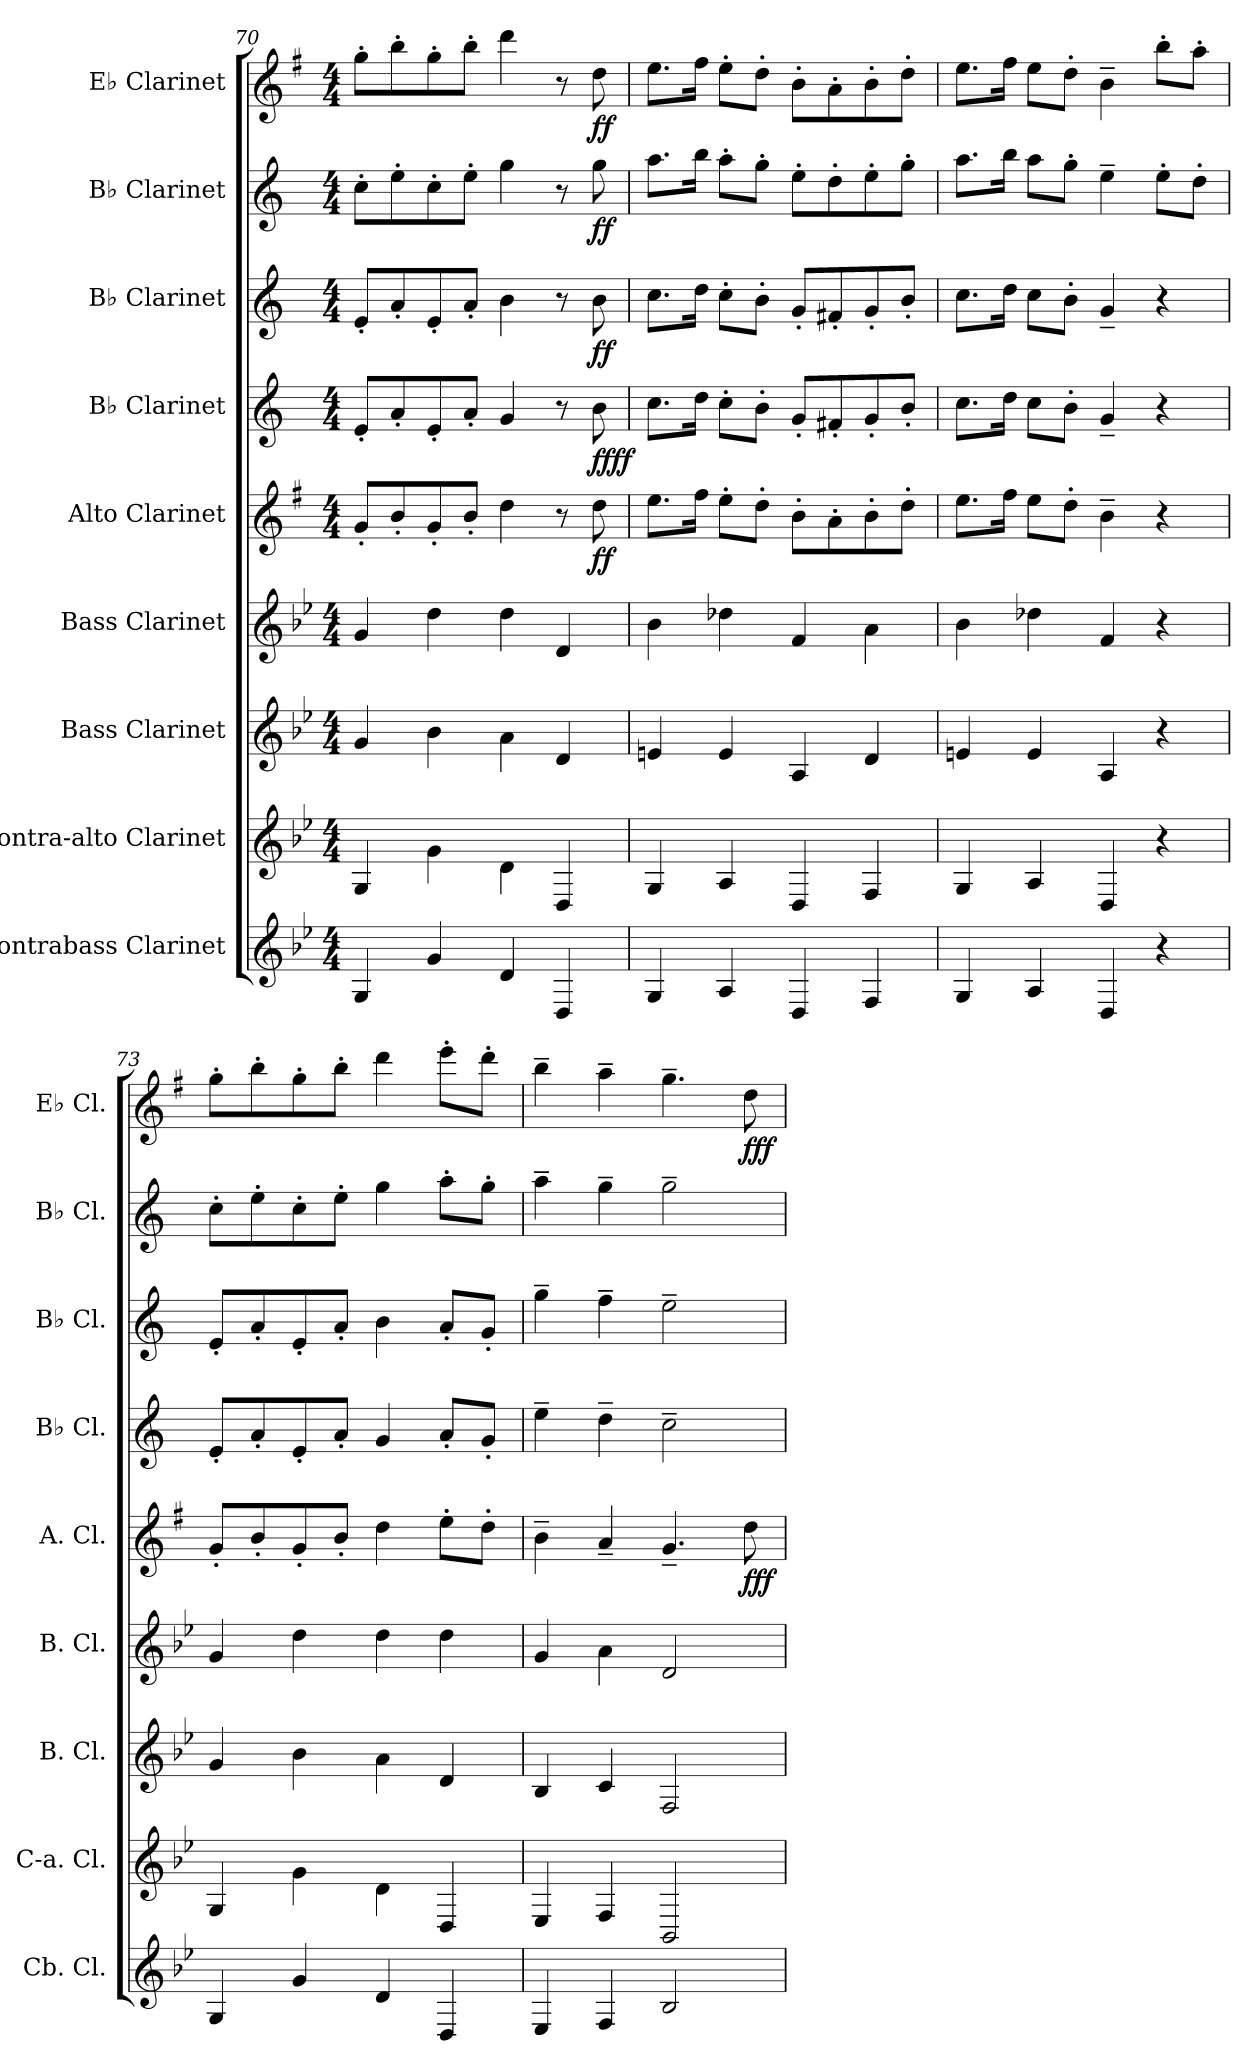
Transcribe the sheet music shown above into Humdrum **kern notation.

**kern	**kern	**kern	**kern	**kern	**dynam	**kern	**dynam	**kern	**dynam	**kern	**dynam	**kern	**dynam
*part9	*part8	*part7	*part6	*part5	*part5	*part4	*part4	*part3	*part3	*part2	*part2	*part1	*part1
*staff9	*staff8	*staff7	*staff6	*staff5	*staff5	*staff4	*staff4	*staff3	*staff3	*staff2	*staff2	*staff1	*staff1
*I"Contrabass Clarinet	*I"Contra-alto Clarinet	*I"Bass Clarinet	*I"Bass Clarinet	*I"Alto Clarinet	*	*I"B♭ Clarinet	*	*I"B♭ Clarinet	*	*I"B♭ Clarinet	*	*I"E♭ Clarinet	*
*I'Cb. Cl.	*I'C-a. Cl.	*I'B. Cl.	*I'B. Cl.	*I'A. Cl.	*	*I'B♭ Cl.	*	*I'B♭ Cl.	*	*I'B♭ Cl.	*	*I'E♭ Cl.	*
!!LO:PB:g=z
*clefG2	*clefG2	*clefG2	*clefG2	*clefG2	*	*clefG2	*	*clefG2	*	*clefG2	*	*clefG2	*
*ITrd15c26	*ITrd12c21	*ITrd8c14	*ITrd8c14	*ITrd5c9	*	*ITrd1c2	*	*ITrd1c2	*	*ITrd1c2	*	*ITrd-2c-3	*
*k[b-e-]	*k[b-e-]	*k[b-e-]	*k[b-e-]	*k[b-e-]	*	*k[b-e-]	*	*k[b-e-]	*	*k[b-e-]	*	*k[b-e-]	*
*M4/4	*M4/4	*M4/4	*M4/4	*M4/4	*	*M4/4	*	*M4/4	*	*M4/4	*	*M4/4	*
=70	=70	=70	=70	=70	=70	=70	=70	=70	=70	=70	=70	=70	=70
4GGG/	4GG/	4G/	4G/	8B-'/L	.	8d'/L	.	8d'/L	.	8b-'\L	.	8bb-'\L	.
.	.	.	.	8d'/	.	8g'/	.	8g'/	.	8dd'\	.	8ddd'\	.
4GG/	4G\	4B-\	4d\	8B-'/	.	8d'/	.	8d'/	.	8b-'\	.	8bb-'\	.
.	.	.	.	8d'/J	.	8g'/J	.	8g'/J	.	8dd'\J	.	8ddd'\J	.
4DD/	4D\	4A\	4d\	4f\	.	4f/	.	4a\	.	4ff\	.	4fff\	.
4DDD/	4DD/	4D/	4D/	8r	.	8r	.	8r	.	8r	.	8r	.
!	!	!	!	!	!LO:DY:b	!	!LO:DY:b	!	!	!	!	!	!
!	!	!	!	!	!	!	!LO:DY:n=1:b	!	!LO:DY:b	!	!LO:DY:b	!	!LO:DY:b
.	.	.	.	8f\	ff	8a\	ff ff	8a\	ff	8ff\	ff	8ff\	ff
=71	=71	=71	=71	=71	=71	=71	=71	=71	=71	=71	=71	=71	=71
4GGG/	4GG/	4En/	4B-\	8.g\L	.	8.b-\L	.	8.b-\L	.	8.gg\L	.	8.gg\L	.
.	.	.	.	16a\Jk	.	16cc\Jk	.	16cc\Jk	.	16aa\Jk	.	16aa\Jk	.
4AAA/	4AA/	4E/	4d-X\	8g'\L	.	8b-'\L	.	8b-'\L	.	8gg'\L	.	8gg'\L	.
.	.	.	.	8f'\J	.	8a'\J	.	8a'\J	.	8ff'\J	.	8ff'\J	.
4DDD/	4DD/	4AA/	4F/	8d'\L	.	8f'/L	.	8f'/L	.	8dd'\L	.	8dd'\L	.
.	.	.	.	8c'\	.	8en'/	.	8en'/	.	8cc'\	.	8cc'\	.
4FFF/	4FF/	4D/	4A\	8d'\	.	8f'/	.	8f'/	.	8dd'\	.	8dd'\	.
.	.	.	.	8f'\J	.	8a'/J	.	8a'/J	.	8ff'\J	.	8ff'\J	.
=72	=72	=72	=72	=72	=72	=72	=72	=72	=72	=72	=72	=72	=72
4GGG/	4GG/	4En/	4B-\	8.g\L	.	8.b-\L	.	8.b-\L	.	8.gg\L	.	8.gg\L	.
.	.	.	.	16a\Jk	.	16cc\Jk	.	16cc\Jk	.	16aa\Jk	.	16aa\Jk	.
4AAA/	4AA/	4E/	4d-X\	8g\L	.	8b-\L	.	8b-\L	.	8gg\L	.	8gg\L	.
.	.	.	.	8f'\J	.	8a'\J	.	8a'\J	.	8ff'\J	.	8ff'\J	.
4DDD/	4DD/	4AA/	4F/	4d~\	.	4f~/	.	4f~/	.	4dd~\	.	4dd~\	.
4r	4r	4r	4r	4r	.	4r	.	4r	.	8dd'\L	.	8ddd'\L	.
.	.	.	.	.	.	.	.	.	.	8cc'\J	.	8ccc'\J	.
=73	=73	=73	=73	=73	=73	=73	=73	=73	=73	=73	=73	=73	=73
4GGG/	4GG/	4G/	4G/	8B-'/L	.	8d'/L	.	8d'/L	.	8b-'\L	.	8bb-'\L	.
.	.	.	.	8d'/	.	8g'/	.	8g'/	.	8dd'\	.	8ddd'\	.
4GG/	4G\	4B-\	4d\	8B-'/	.	8d'/	.	8d'/	.	8b-'\	.	8bb-'\	.
.	.	.	.	8d'/J	.	8g'/J	.	8g'/J	.	8dd'\J	.	8ddd'\J	.
4DD/	4D\	4A\	4d\	4f\	.	4f/	.	4a\	.	4ff\	.	4fff\	.
4DDD/	4DD/	4D/	4d\	8g'\L	.	8g'/L	.	8g'/L	.	8gg'\L	.	8ggg'\L	.
.	.	.	.	8f'\J	.	8f'/J	.	8f'/J	.	8ff'\J	.	8fff'\J	.
=74	=74	=74	=74	=74	=74	=74	=74	=74	=74	=74	=74	=74	=74
4EEE-/	4EE-/	4BB-/	4G/	4d~\	.	4dd~\	.	4ff~\	.	4gg~\	.	4ddd~\	.
4FFF/	4FF/	4C/	4A\	4c~/	.	4cc~\	.	4ee-~\	.	4ff~\	.	4ccc~\	.
2BBB-/	2BBB-/	2FF/	2D/	4.B-~/	.	2b-~\	.	2dd~\	.	2ff~\	.	4.bb-~\	.
!	!	!	!	!	!LO:DY:b	!	!	!	!	!	!	!	!LO:DY:b
.	.	.	.	8f\	fff	.	.	.	.	.	.	8ff\	fff
=	=	=	=	=	=	=	=	=	=	=	=	=	=
*-	*-	*-	*-	*-	*-	*-	*-	*-	*-	*-	*-	*-	*-
